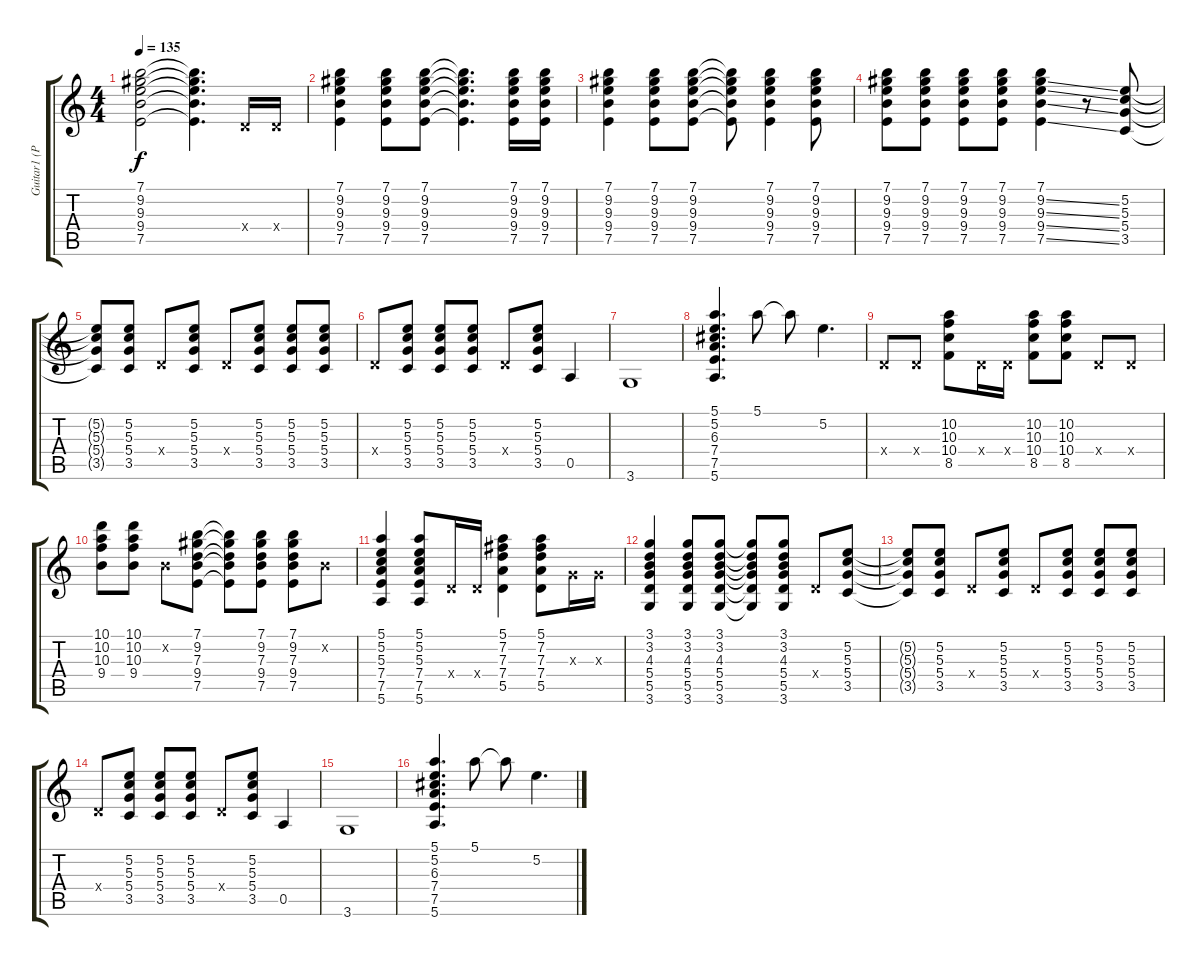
\track ("Guitar1 (Part2)" "Guitar1 (P") {instrument overdrivenguitar}
\staff {score tabs}
\tuning (E4 B3 G3 D3 A2 E2) {hide}
\ts (4 4)
\tempo 135
\clef g2
\ks c
(7.1 9.2 9.3 9.4 7.5).2{dy f} (7.1{t} 9.2{t} 9.3{t} 9.4{t} 7.5{t}).4{d} 0.4{x}.16 0.4{x}.16 |
(7.1 9.2 9.3 9.4 7.5).4 (7.1 9.2 9.3 9.4 7.5).8 (7.1 9.2 9.3 9.4 7.5).8 (7.1{t} 9.2{t} 9.3{t} 9.4{t} 7.5{t}).4{d} (7.1 9.2 9.3 9.4 7.5).16 (7.1 9.2 9.3 9.4 7.5).16 |
(7.1 9.2 9.3 9.4 7.5).4 (7.1 9.2 9.3 9.4 7.5).8 (7.1 9.2 9.3 9.4 7.5).8 (7.1{t} 9.2{t} 9.3{t} 9.4{t} 7.5{t}).8 (7.1 9.2 9.3 9.4 7.5).4 (7.1 9.2 9.3 9.4 7.5).8 |
(7.1 9.2 9.3 9.4 7.5).8 (7.1 9.2 9.3 9.4 7.5).8 (7.1 9.2 9.3 9.4 7.5).8 (7.1 9.2 9.3 9.4 7.5).8 (7.1 9.2{ss} 9.3{ss} 9.4{ss} 7.5{ss}).4 r.8 (5.2 5.3 5.4 3.5).8 |
(5.2{t} 5.3{t} 5.4{t} 3.5{t}).8 (5.2 5.3 5.4 3.5).8 0.4{x}.8 (5.2 5.3 5.4 3.5).8 0.4{x}.8 (5.2 5.3 5.4 3.5).8 (5.2 5.3 5.4 3.5).8 (5.2 5.3 5.4 3.5).8 |
0.4{x}.8 (5.2 5.3 5.4 3.5).8 (5.2 5.3 5.4 3.5).8 (5.2 5.3 5.4 3.5).8 0.4{x}.8 (5.2 5.3 5.4 3.5).8 0.5.4 |
3.6.1 |
(5.1 5.2 6.3 7.4 7.5 5.6).4{d} 5.1.8 5.1{t}.8 5.2.4{d} |
0.4{x}.8 0.4{x}.8 (10.2 10.3 10.4 8.5).8 0.4{x}.16 0.4{x}.16 (10.2 10.3 10.4 8.5).8 (10.2 10.3 10.4 8.5).8 0.4{x}.8 0.4{x}.8 |
(10.1 10.2 10.3 9.4).8 (10.1 10.2 10.3 9.4).8 0.2{x}.8 (7.1 9.2 7.3 9.4 7.5).8 (7.1{t} 9.2{t} 7.3{t} 9.4{t} 7.5{t}).8 (7.1 9.2 7.3 9.4 7.5).8 (7.1 9.2 7.3 9.4 7.5).8 0.2{x}.8 |
(5.1 5.2 5.3 7.4 7.5 5.6).4 (5.1 5.2 5.3 7.4 7.5 5.6).8 0.4{x}.16 0.4{x}.16 (5.1 7.2 7.3 7.4 5.5).4 (5.1 7.2 7.3 7.4 5.5).8 0.3{x}.16 0.3{x}.16 |
(3.1 3.2 4.3 5.4 5.5 3.6).4 (3.1 3.2 4.3 5.4 5.5 3.6).8 (3.1 3.2 4.3 5.4 5.5 3.6).8 (3.1{t} 3.2{t} 4.3{t} 5.4{t} 5.5{t} 3.6{t}).8 (3.1 3.2 4.3 5.4 5.5 3.6).8 0.4{x}.8 (5.2 5.3 5.4 3.5).8 |
(5.2{t} 5.3{t} 5.4{t} 3.5{t}).8 (5.2 5.3 5.4 3.5).8 0.4{x}.8 (5.2 5.3 5.4 3.5).8 0.4{x}.8 (5.2 5.3 5.4 3.5).8 (5.2 5.3 5.4 3.5).8 (5.2 5.3 5.4 3.5).8 |
0.4{x}.8 (5.2 5.3 5.4 3.5).8 (5.2 5.3 5.4 3.5).8 (5.2 5.3 5.4 3.5).8 0.4{x}.8 (5.2 5.3 5.4 3.5).8 0.5.4 |
3.6.1 |
(5.1 5.2 6.3 7.4 7.5 5.6).4{d} 5.1.8 5.1{t}.8 5.2.4{d}
